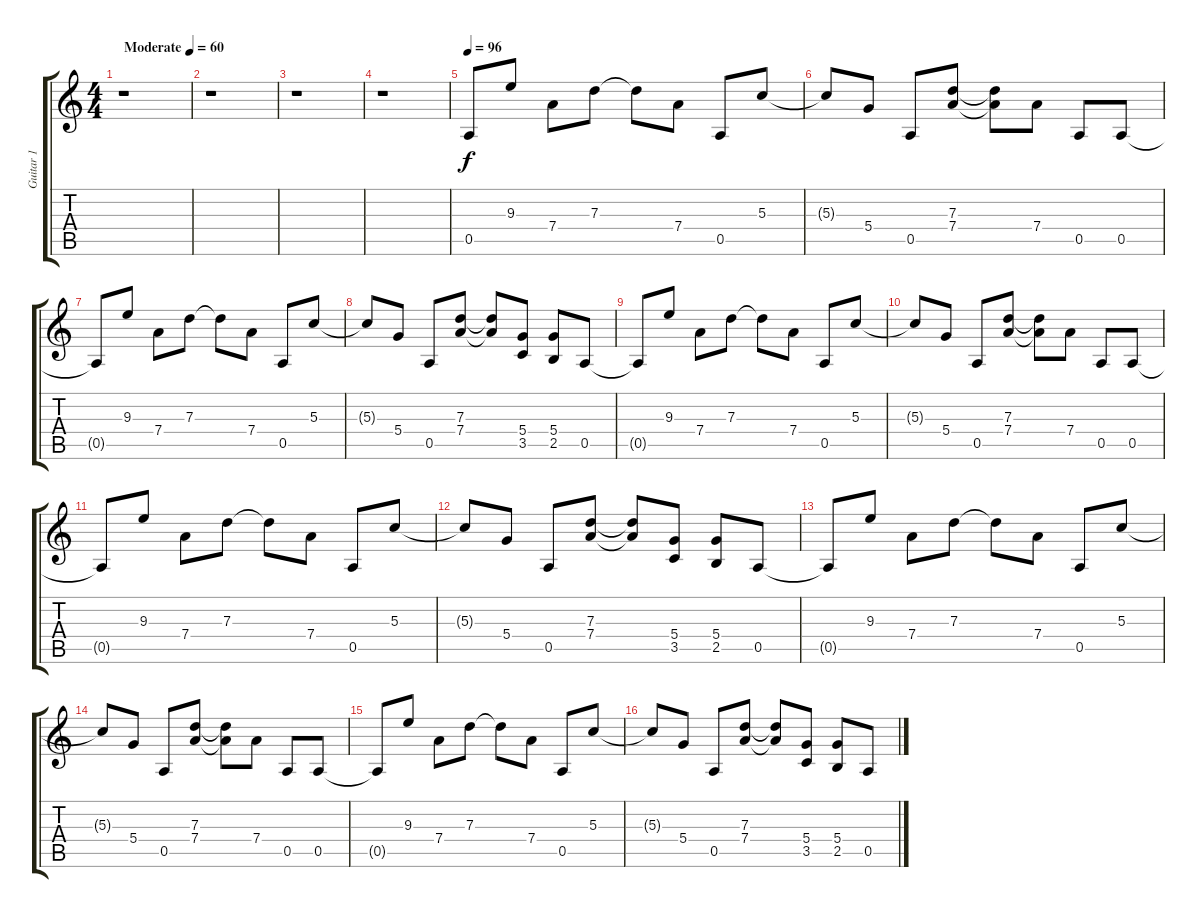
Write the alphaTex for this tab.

\track ("Guitar 1" "Guitar 1") {instrument overdrivenguitar}
\staff {score tabs}
\tuning (E4 B3 G3 D3 A2 E2) {hide}
\ts (4 4)
\tempo (60 "Moderate")
\clef g2
\ks c
r.1{dy f instrument overdrivenguitar} |
r.1 |
r.1 |
r.1 |
\tempo 96
0.5.8 9.3.8 7.4.8 7.3.8 7.3{t}.8 7.4.8 0.5.8 5.3.8 |
5.3{t}.8 5.4.8 0.5.8 (7.3 7.4).8 (7.3{t} 7.4{t}).8 7.4.8 0.5.8 0.5.8 |
0.5{t}.8 9.3.8 7.4.8 7.3.8 7.3{t}.8 7.4.8 0.5.8 5.3.8 |
5.3{t}.8 5.4.8 0.5.8 (7.3 7.4).8 (7.3{t} 7.4{t}).8 (5.4 3.5).8 (5.4 2.5).8 0.5.8 |
0.5{t}.8 9.3.8 7.4.8 7.3.8 7.3{t}.8 7.4.8 0.5.8 5.3.8 |
5.3{t}.8 5.4.8 0.5.8 (7.3 7.4).8 (7.3{t} 7.4{t}).8 7.4.8 0.5.8 0.5.8 |
0.5{t}.8 9.3.8 7.4.8 7.3.8 7.3{t}.8 7.4.8 0.5.8 5.3.8 |
5.3{t}.8 5.4.8 0.5.8 (7.3 7.4).8 (7.3{t} 7.4{t}).8 (5.4 3.5).8 (5.4 2.5).8 0.5.8 |
0.5{t}.8 9.3.8 7.4.8 7.3.8 7.3{t}.8 7.4.8 0.5.8 5.3.8 |
5.3{t}.8 5.4.8 0.5.8 (7.3 7.4).8 (7.3{t} 7.4{t}).8 7.4.8 0.5.8 0.5.8 |
0.5{t}.8 9.3.8 7.4.8 7.3.8 7.3{t}.8 7.4.8 0.5.8 5.3.8 |
5.3{t}.8 5.4.8 0.5.8 (7.3 7.4).8 (7.3{t} 7.4{t}).8 (5.4 3.5).8 (5.4 2.5).8 0.5.8
